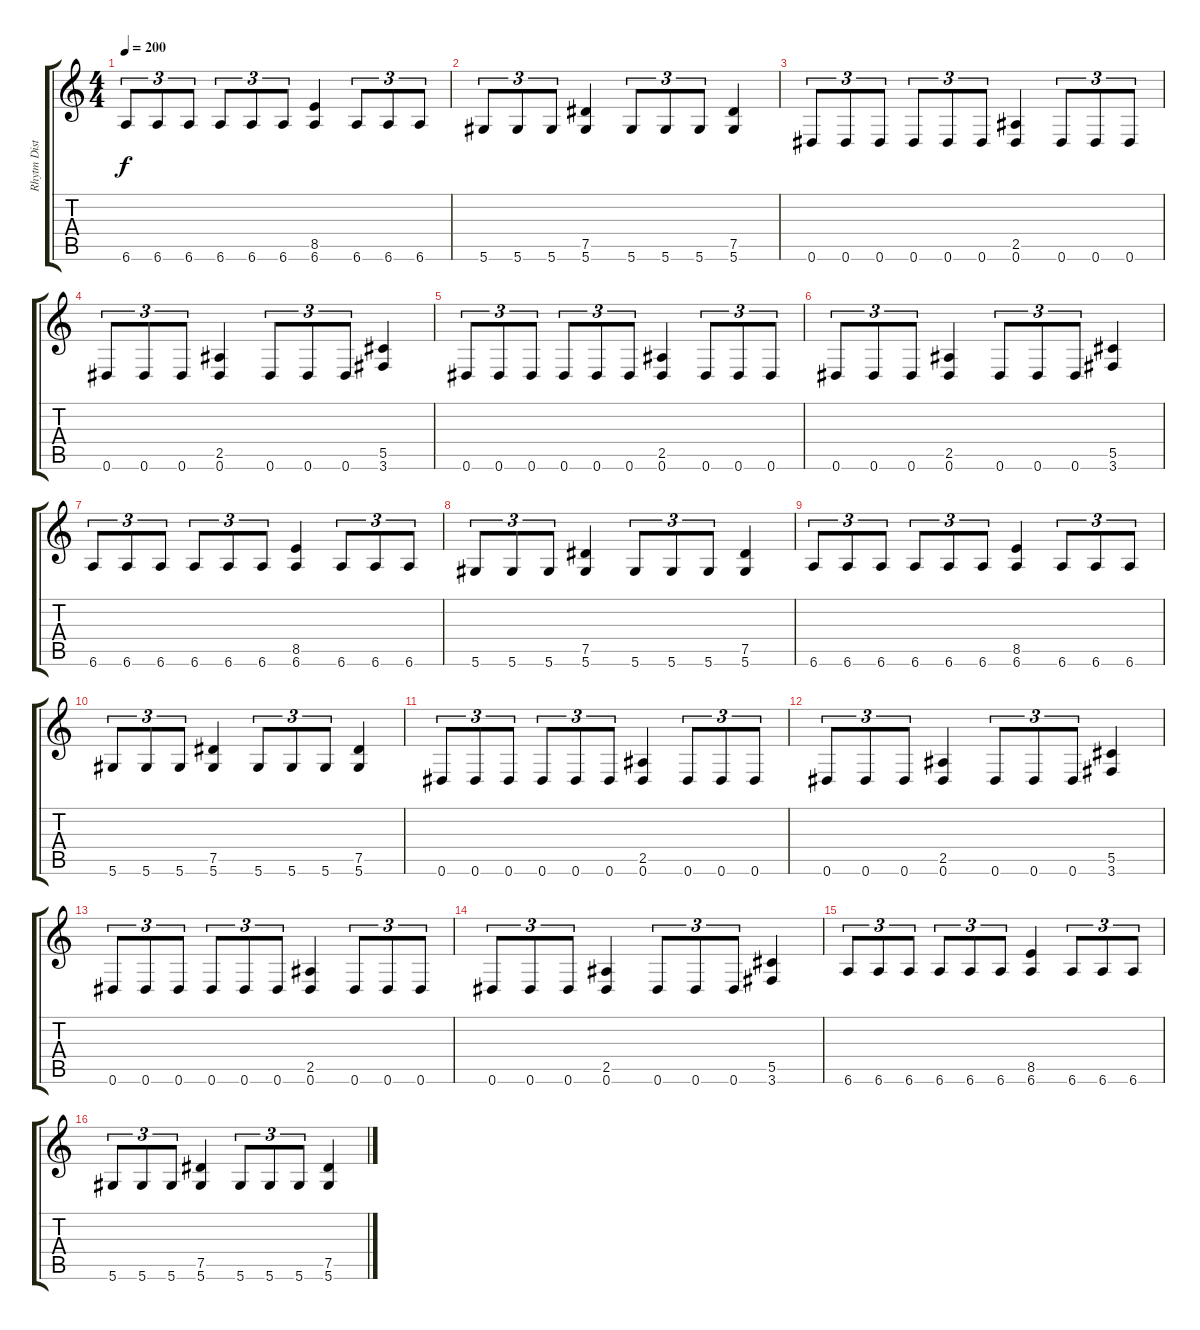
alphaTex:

\track ("Rhytm Distortion" "Rhytm Dist") {instrument overdrivenguitar}
\staff {score tabs}
\tuning (Eb4 Bb3 Gb3 Db3 Ab2 Eb2) {hide}
\ts (4 4)
\tempo 200
\clef g2
\ks c
6.6.8{tu (3 2) dy f} 6.6.8{tu (3 2)} 6.6.8{tu (3 2)} 6.6.8{tu (3 2)} 6.6.8{tu (3 2)} 6.6.8{tu (3 2)} (8.5 6.6).4 6.6.8{tu (3 2)} 6.6.8{tu (3 2)} 6.6.8{tu (3 2)} |
5.6.8{tu (3 2)} 5.6.8{tu (3 2)} 5.6.8{tu (3 2)} (7.5 5.6).4 5.6.8{tu (3 2)} 5.6.8{tu (3 2)} 5.6.8{tu (3 2)} (7.5 5.6).4 |
0.6.8{tu (3 2)} 0.6.8{tu (3 2)} 0.6.8{tu (3 2)} 0.6.8{tu (3 2)} 0.6.8{tu (3 2)} 0.6.8{tu (3 2)} (2.5 0.6).4 0.6.8{tu (3 2)} 0.6.8{tu (3 2)} 0.6.8{tu (3 2)} |
0.6.8{tu (3 2)} 0.6.8{tu (3 2)} 0.6.8{tu (3 2)} (2.5 0.6).4 0.6.8{tu (3 2)} 0.6.8{tu (3 2)} 0.6.8{tu (3 2)} (5.5 3.6).4 |
0.6.8{tu (3 2)} 0.6.8{tu (3 2)} 0.6.8{tu (3 2)} 0.6.8{tu (3 2)} 0.6.8{tu (3 2)} 0.6.8{tu (3 2)} (2.5 0.6).4 0.6.8{tu (3 2)} 0.6.8{tu (3 2)} 0.6.8{tu (3 2)} |
0.6.8{tu (3 2)} 0.6.8{tu (3 2)} 0.6.8{tu (3 2)} (2.5 0.6).4 0.6.8{tu (3 2)} 0.6.8{tu (3 2)} 0.6.8{tu (3 2)} (5.5 3.6).4 |
6.6.8{tu (3 2)} 6.6.8{tu (3 2)} 6.6.8{tu (3 2)} 6.6.8{tu (3 2)} 6.6.8{tu (3 2)} 6.6.8{tu (3 2)} (8.5 6.6).4 6.6.8{tu (3 2)} 6.6.8{tu (3 2)} 6.6.8{tu (3 2)} |
5.6.8{tu (3 2)} 5.6.8{tu (3 2)} 5.6.8{tu (3 2)} (7.5 5.6).4 5.6.8{tu (3 2)} 5.6.8{tu (3 2)} 5.6.8{tu (3 2)} (7.5 5.6).4 |
6.6.8{tu (3 2)} 6.6.8{tu (3 2)} 6.6.8{tu (3 2)} 6.6.8{tu (3 2)} 6.6.8{tu (3 2)} 6.6.8{tu (3 2)} (8.5 6.6).4 6.6.8{tu (3 2)} 6.6.8{tu (3 2)} 6.6.8{tu (3 2)} |
5.6.8{tu (3 2)} 5.6.8{tu (3 2)} 5.6.8{tu (3 2)} (7.5 5.6).4 5.6.8{tu (3 2)} 5.6.8{tu (3 2)} 5.6.8{tu (3 2)} (7.5 5.6).4 |
0.6.8{tu (3 2)} 0.6.8{tu (3 2)} 0.6.8{tu (3 2)} 0.6.8{tu (3 2)} 0.6.8{tu (3 2)} 0.6.8{tu (3 2)} (2.5 0.6).4 0.6.8{tu (3 2)} 0.6.8{tu (3 2)} 0.6.8{tu (3 2)} |
0.6.8{tu (3 2)} 0.6.8{tu (3 2)} 0.6.8{tu (3 2)} (2.5 0.6).4 0.6.8{tu (3 2)} 0.6.8{tu (3 2)} 0.6.8{tu (3 2)} (5.5 3.6).4 |
0.6.8{tu (3 2)} 0.6.8{tu (3 2)} 0.6.8{tu (3 2)} 0.6.8{tu (3 2)} 0.6.8{tu (3 2)} 0.6.8{tu (3 2)} (2.5 0.6).4 0.6.8{tu (3 2)} 0.6.8{tu (3 2)} 0.6.8{tu (3 2)} |
0.6.8{tu (3 2)} 0.6.8{tu (3 2)} 0.6.8{tu (3 2)} (2.5 0.6).4 0.6.8{tu (3 2)} 0.6.8{tu (3 2)} 0.6.8{tu (3 2)} (5.5 3.6).4 |
6.6.8{tu (3 2)} 6.6.8{tu (3 2)} 6.6.8{tu (3 2)} 6.6.8{tu (3 2)} 6.6.8{tu (3 2)} 6.6.8{tu (3 2)} (8.5 6.6).4 6.6.8{tu (3 2)} 6.6.8{tu (3 2)} 6.6.8{tu (3 2)} |
5.6.8{tu (3 2)} 5.6.8{tu (3 2)} 5.6.8{tu (3 2)} (7.5 5.6).4 5.6.8{tu (3 2)} 5.6.8{tu (3 2)} 5.6.8{tu (3 2)} (7.5 5.6).4
